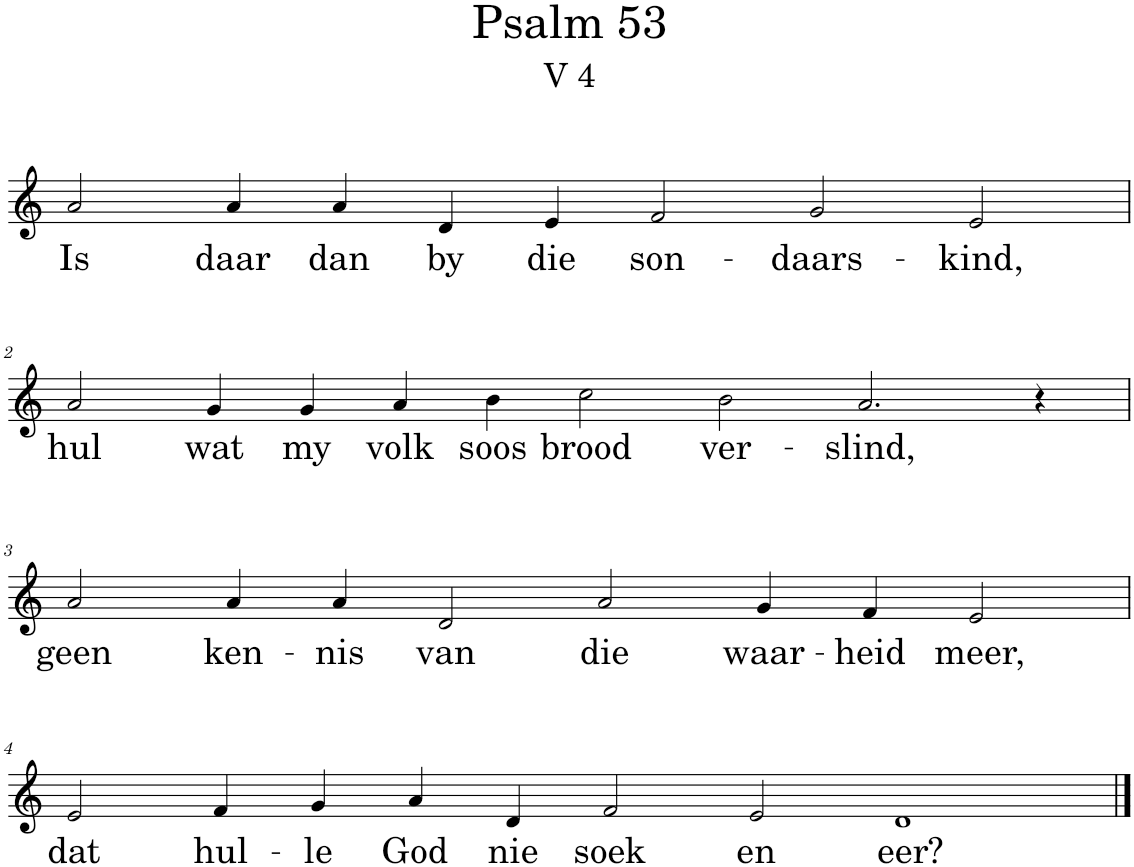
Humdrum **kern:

**kern	**text
*part1	*part1
*staff1	*staff1
*I"Pipe Organ	*
*I'Org.	*
*clefG2	*
*k[]	*
*M12/4	*
=1	=1
!	!LO:LY:b
2a/	Is
!	!LO:LY:b
4a/	daar
!	!LO:LY:b
4a/	dan
!	!LO:LY:b
4d/	by
!	!LO:LY:b
4e/	die
!	!LO:LY:b
2f/	son-
!	!LO:LY:b
2g/	-daars-
!	!LO:LY:b
2e/	-kind,
!!LO:LB:g=z
=2	=2
*M14/4	*
!	!LO:LY:b
2a/	hul
!	!LO:LY:b
4g/	wat
!	!LO:LY:b
4g/	my
!	!LO:LY:b
4a/	volk
!	!LO:LY:b
4b\	soos
!	!LO:LY:b
2cc\	brood
!	!LO:LY:b
2b\	ver-
!	!LO:LY:b
2.a/	-slind,
4r	.
!!LO:LB:g=z
=3	=3
*M12/4	*
!	!LO:LY:b
2a/	geen
!	!LO:LY:b
4a/	ken-
!	!LO:LY:b
4a/	-nis
!	!LO:LY:b
2d/	van
!	!LO:LY:b
2a/	die
!	!LO:LY:b
4g/	waar-
!	!LO:LY:b
4f/	-heid
!	!LO:LY:b
2e/	meer,
!!LO:LB:g=z
=4	=4
*M14/4	*
!	!LO:LY:b
2e/	dat
!	!LO:LY:b
4f/	hul-
!	!LO:LY:b
4g/	-le
!	!LO:LY:b
4a/	God
!	!LO:LY:b
4d/	nie
!	!LO:LY:b
2f/	soek
!	!LO:LY:b
2e/	en
!	!LO:LY:b
1d	eer?
==	==
*-	*-
